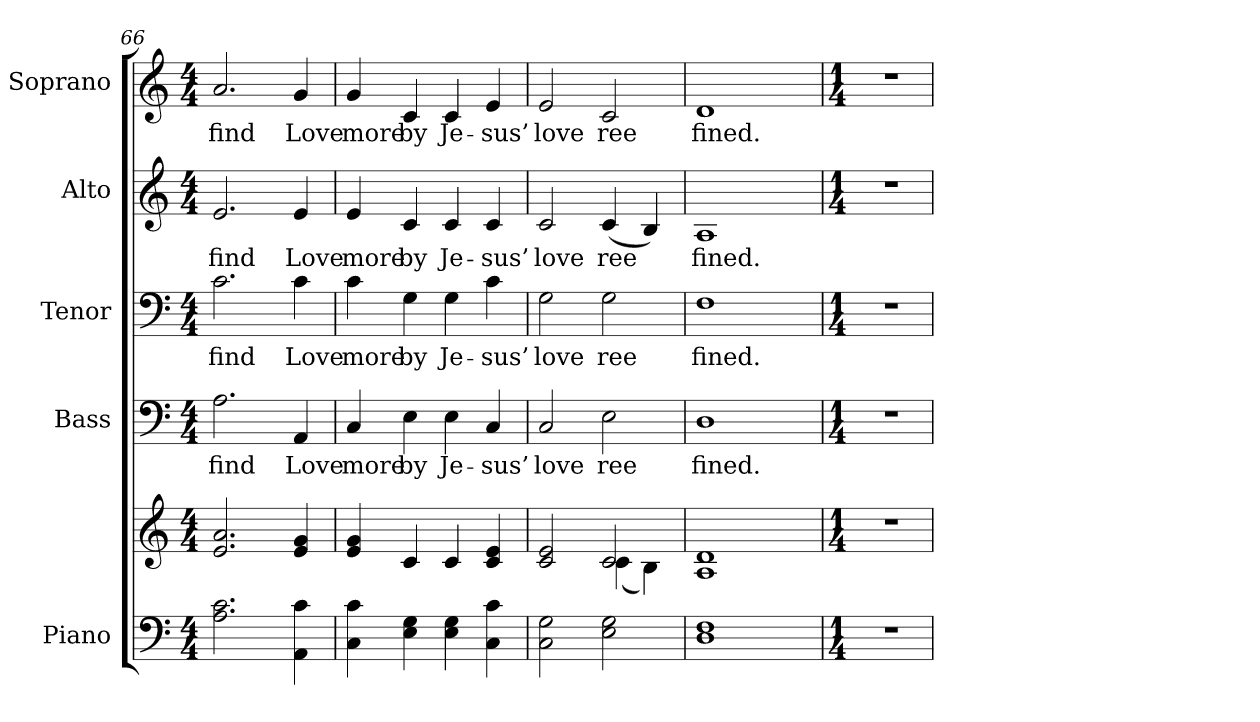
**kern	**kern	**kern	**text	**kern	**text	**kern	**text	**kern	**text
*part5	*part5	*part4	*part4	*part3	*part3	*part2	*part2	*part1	*part1
*staff6	*staff5	*staff4	*staff4	*staff3	*staff3	*staff2	*staff2	*staff1	*staff1
*I"Piano	*	*I"Bass	*	*I"Tenor	*	*I"Alto	*	*I"Soprano	*
*I'Pno.	*	*I'B.	*	*I'T.	*	*I'A.	*	*I'S.	*
*clefF4	*clefG2	*clefF4	*	*clefF4	*	*clefG2	*	*clefG2	*
*k[]	*k[]	*k[]	*	*k[]	*	*k[]	*	*k[]	*
*C:	*C:	*C:	*	*C:	*	*C:	*	*C:	*
*M4/4	*M4/4	*M4/4	*	*M4/4	*	*M4/4	*	*M4/4	*
=66	=66	=66	=66	=66	=66	=66	=66	=66	=66
!	!	!	!LO:LY:b:color=#000000	!	!	!	!	!	!
!	!	!	!	!	!LO:LY:b:color=#000000	!	!	!	!
!	!	!	!	!	!	!	!LO:LY:b:color=#000000	!	!
!	!	!	!	!	!	!	!	!	!LO:LY:b:color=#000000
2.Ai\ 2.ci	2.ei/ 2.ai	2.Ai\	find	2.ci\	find	2.ei/	find	2.ai/	find
!	!	!	!LO:LY:b:color=#000000	!	!	!	!	!	!
!	!	!	!	!	!LO:LY:b:color=#000000	!	!	!	!
!	!	!	!	!	!	!	!LO:LY:b:color=#000000	!	!
!	!	!	!	!	!	!	!	!	!LO:LY:b:color=#000000
4AAi\ 4ci	4ei/ 4gi	4AAi/	Love	4ci\	Love	4ei/	Love	4gi/	Love
=67	=67	=67	=67	=67	=67	=67	=67	=67	=67
*	*^	*	*	*	*	*	*	*	*
!	!	!	!	!LO:LY:b:color=#000000	!	!	!	!	!	!
!	!	!	!	!	!	!LO:LY:b:color=#000000	!	!	!	!
!	!	!	!	!	!	!	!	!LO:LY:b:color=#000000	!	!
!	!	!	!	!	!	!	!	!	!	!LO:LY:b:color=#000000
4Ci\ 4ci	4ei/ 4gi	2ryy	4Ci/	more	4ci\	more	4ei/	more	4gi/	more
!	!	!	!	!LO:LY:b:color=#000000	!	!	!	!	!	!
!	!	!	!	!	!	!LO:LY:b:color=#000000	!	!	!	!
!	!	!	!	!	!	!	!	!LO:LY:b:color=#000000	!	!
!	!	!	!	!	!	!	!	!	!	!LO:LY:b:color=#000000
4Ei\ 4Gi	4ci/	.	4Ei\	by	4Gi\	by	4ci/	by	4ci/	by
!	!	!	!	!LO:LY:b:color=#000000	!	!	!	!	!	!
!	!	!	!	!	!	!LO:LY:b:color=#000000	!	!	!	!
!	!	!	!	!	!	!	!	!LO:LY:b:color=#000000	!	!
!	!	!	!	!	!	!	!	!	!	!LO:LY:b:color=#000000
4Ei\ 4Gi	4ci/	2ryy	4Ei\	Je-	4Gi\	Je-	4ci/	Je-	4ci/	Je-
!	!	!	!	!LO:LY:b:color=#000000	!	!	!	!	!	!
!	!	!	!	!	!	!LO:LY:b:color=#000000	!	!	!	!
!	!	!	!	!	!	!	!	!LO:LY:b:color=#000000	!	!
!	!	!	!	!	!	!	!	!	!	!LO:LY:b:color=#000000
4Ci\ 4ci	4ci/ 4ei	.	4Ci/	-sus’	4ci\	-sus’	4ci/	-sus’	4ei/	-sus’
!!LO:PB:g=z
=68	=68	=68	=68	=68	=68	=68	=68	=68	=68	=68
!	!	!	!	!LO:LY:b:color=#000000	!	!	!	!	!	!
!	!	!	!	!	!	!LO:LY:b:color=#000000	!	!	!	!
!	!	!	!	!	!	!	!	!LO:LY:b:color=#000000	!	!
!	!	!	!	!	!	!	!	!	!	!LO:LY:b:color=#000000
2Ci\ 2Gi	2ci/ 2ei	2ryy	2Ci/	love	2Gi\	love	2ci/	love	2ei/	love
!	!	!	!	!LO:LY:b:color=#000000	!	!	!	!	!	!
!	!	!	!	!	!	!LO:LY:b:color=#000000	!	!	!	!
!	!	!	!	!	!	!	!	!LO:LY:b:color=#000000	!	!
!	!	!	!	!	!	!	!	!	!	!LO:LY:b:color=#000000
2Ei\ 2Gi	2ci/	(4ci\	2Ei\	ree	2Gi\	ree	(4ci/	ree	2ci/	ree
.	.	4Bi\)	.	.	.	.	4Bi/)	.	.	.
=69	=69	=69	=69	=69	=69	=69	=69	=69	=69	=69
!	!	!	!	!LO:LY:b:color=#000000	!	!	!	!	!	!
!	!	!	!	!	!	!LO:LY:b:color=#000000	!	!	!	!
!	!	!	!	!	!	!	!	!LO:LY:b:color=#000000	!	!
!	!	!	!	!	!	!	!	!	!	!LO:LY:b:color=#000000
1Di 1Fi	1Ai 1di	2ryy	1Di	fined.	1Fi	fined.	1Ai	fined.	1di	fined.
.	.	2ryy	.	.	.	.	.	.	.	.
*	*v	*v	*	*	*	*	*	*	*	*
=70	=70	=70	=70	=70	=70	=70	=70	=70	=70
*M1/4	*M1/4	*M1/4	*	*M1/4	*	*M1/4	*	*M1/4	*
*	*^	*	*	*	*	*	*	*	*
!LO:N:vis=1	!LO:N:vis=1	!	!LO:N:vis=1	!	!LO:N:vis=1	!	!LO:N:vis=1	!	!LO:N:vis=1	!
*	*v	*v	*	*	*	*	*	*	*	*
4r	4r	4r	.	4r	.	4r	.	4r	.
=	=	=	=	=	=	=	=	=	=
*-	*-	*-	*-	*-	*-	*-	*-	*-	*-
